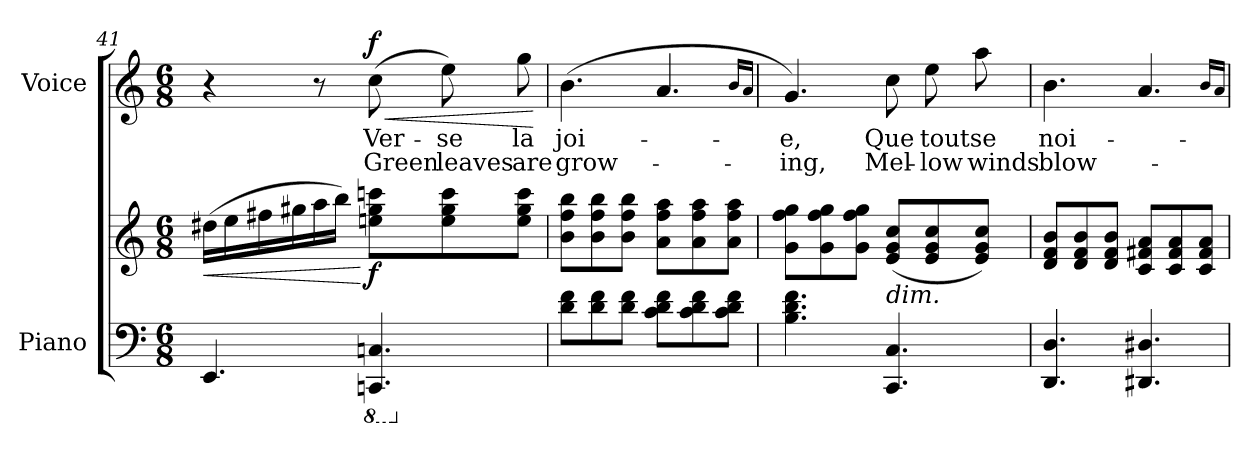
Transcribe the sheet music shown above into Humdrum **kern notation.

**kern	**kern	**dynam	**kern	**text	**text	**dynam
*part2	*part2	*part2	*part1	*part1	*part1	*part1
*staff3	*staff2	*staff2/3	*staff1	*staff1	*staff1	*staff1
*I"Piano	*	*	*I"Voice	*	*	*
*I'Pno	*	*	*	*	*	*
*clefF4	*clefG2	*	*clefG2	*	*	*
*k[]	*k[]	*	*k[]	*	*	*
*M6/8	*M6/8	*	*M6/8	*	*	*
=41	=41	=41	=41	=41	=41	=41
!	!	!LO:HP:b	!	!	!	!
4.EE/	(16dd#X\LL	<	4r	.	.	.
.	16ee\	.	.	.	.	.
.	16ff#X\	.	.	.	.	.
.	16gg#X\	.	.	.	.	.
.	16aa\	.	8r	.	.	.
.	16bb\JJ)	.	.	.	.	.
*8ba	*	*	*	*	*	*
!	!	!LO:DY:n=1:b	!	!	!	!LO:HP:b
!	!	!	!	!	!	!LO:DY:n=1:a
4.CCCn/ 4.CCn/	8een\ 8gg#\ 8cccn\L	[ f	(8cc\	Ver-	Green	< f
.	8ee\ 8gg#\ 8ccc\	.	8ee\)	-se	leaves	.
.	8ee\ 8gg#\ 8ccc\J	.	8gg\	la	are	.
.	.	.	.	.	.	[
=42	=42	=42	=42	=42	=42	=42
*X8ba	*	*	*	*	*	*
8d\ 8f\L	8b\ 8ff\ 8bb\L	.	(4.b\	joi-	grow-	.
8d\ 8f\	8b\ 8ff\ 8bb\	.	.	.	.	.
8d\ 8f\J	8b\ 8ff\ 8bb\J	.	.	.	.	.
8c\ 8d\ 8f\L	8a\ 8ff\ 8aa\L	.	4.a/	.	.	.
8c\ 8d\ 8f\	8a\ 8ff\ 8aa\	.	.	.	.	.
8c\ 8d\ 8f\J	8a\ 8ff\ 8aa\J	.	.	.	.	.
.	.	.	16qb/LL	.	.	.
.	.	.	16qa/JJ	.	.	.
=43	=43	=43	=43	=43	=43	=43
4.B\ 4.d\ 4.f\	8g\ 8ff\ 8gg\L	.	4.g/)	-e,	-ing,	.
.	8g\ 8ff\ 8gg\	.	.	.	.	.
.	8g\ 8ff\ 8gg\J	.	.	.	.	.
!	!LO:TX:b:i:t=dim.	!	!	!	!	!
4.CC/ 4.C/	(8e/ 8g/ 8cc/L	.	8cc\	Que	Mel-	.
.	8e/ 8g/ 8cc/	.	8ee\	tout	-low	.
.	8e/ 8g/ 8cc/J)	.	8aa\	se	winds	.
=44	=44	=44	=44	=44	=44	=44
4.DD/ 4.D/	8d/ 8f/ 8b/L	.	4.b\	noi-	blow-	.
.	8d/ 8f/ 8b/	.	.	.	.	.
.	8d/ 8f/ 8b/J	.	.	.	.	.
4.DD#X/ 4.D#X/	8c/ 8f#X/ 8a/L	.	4.a/	.	.	.
.	8c/ 8f#/ 8a/	.	.	.	.	.
.	8c/ 8f#/ 8a/J	.	.	.	.	.
.	.	.	16qb/LL	.	.	.
.	.	.	16qa/JJ	.	.	.
=	=	=	=	=	=	=
*-	*-	*-	*-	*-	*-	*-
